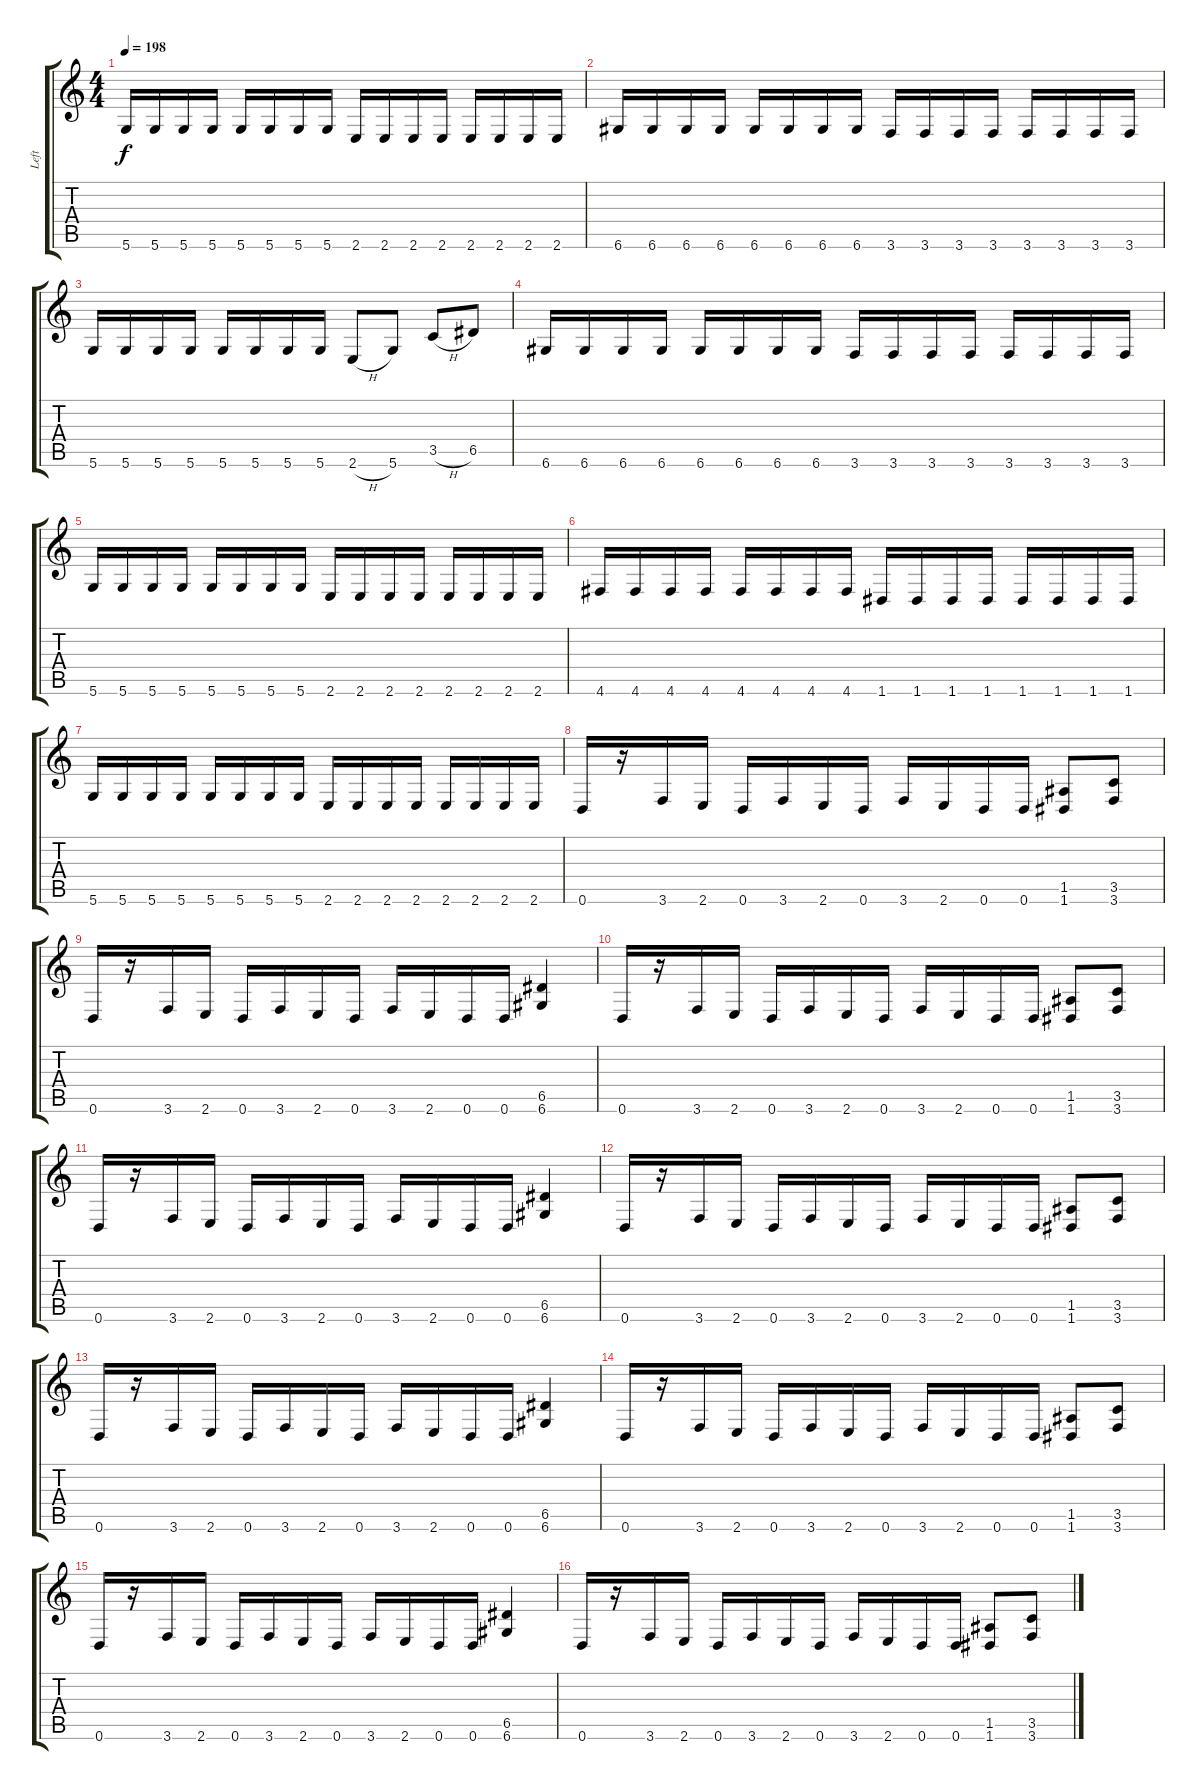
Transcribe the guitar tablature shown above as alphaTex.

\track ("Left" "Left") {instrument distortionguitar}
\staff {score tabs}
\tuning (E4 B3 G3 D3 A2 D2) {hide}
\ts (4 4)
\tempo 198
\clef g2
\ks c
5.6.16{dy f} 5.6.16 5.6.16 5.6.16 5.6.16 5.6.16 5.6.16 5.6.16 2.6.16 2.6.16 2.6.16 2.6.16 2.6.16 2.6.16 2.6.16 2.6.16 |
6.6.16 6.6.16 6.6.16 6.6.16 6.6.16 6.6.16 6.6.16 6.6.16 3.6.16 3.6.16 3.6.16 3.6.16 3.6.16 3.6.16 3.6.16 3.6.16 |
5.6.16 5.6.16 5.6.16 5.6.16 5.6.16 5.6.16 5.6.16 5.6.16 2.6{h}.8 5.6.8 3.5{h}.8 6.5.8 |
6.6.16 6.6.16 6.6.16 6.6.16 6.6.16 6.6.16 6.6.16 6.6.16 3.6.16 3.6.16 3.6.16 3.6.16 3.6.16 3.6.16 3.6.16 3.6.16 |
5.6.16 5.6.16 5.6.16 5.6.16 5.6.16 5.6.16 5.6.16 5.6.16 2.6.16 2.6.16 2.6.16 2.6.16 2.6.16 2.6.16 2.6.16 2.6.16 |
4.6.16 4.6.16 4.6.16 4.6.16 4.6.16 4.6.16 4.6.16 4.6.16 1.6.16 1.6.16 1.6.16 1.6.16 1.6.16 1.6.16 1.6.16 1.6.16 |
5.6.16 5.6.16 5.6.16 5.6.16 5.6.16 5.6.16 5.6.16 5.6.16 2.6.16 2.6.16 2.6.16 2.6.16 2.6.16 2.6.16 2.6.16 2.6.16 |
0.6.16 r.16 3.6.16 2.6.16 0.6.16 3.6.16 2.6.16 0.6.16 3.6.16 2.6.16 0.6.16 0.6.16 (1.5 1.6).8 (3.5 3.6).8 |
0.6.16 r.16 3.6.16 2.6.16 0.6.16 3.6.16 2.6.16 0.6.16 3.6.16 2.6.16 0.6.16 0.6.16 (6.5 6.6).4 |
0.6.16 r.16 3.6.16 2.6.16 0.6.16 3.6.16 2.6.16 0.6.16 3.6.16 2.6.16 0.6.16 0.6.16 (1.5 1.6).8 (3.5 3.6).8 |
0.6.16 r.16 3.6.16 2.6.16 0.6.16 3.6.16 2.6.16 0.6.16 3.6.16 2.6.16 0.6.16 0.6.16 (6.5 6.6).4 |
0.6.16 r.16 3.6.16 2.6.16 0.6.16 3.6.16 2.6.16 0.6.16 3.6.16 2.6.16 0.6.16 0.6.16 (1.5 1.6).8 (3.5 3.6).8 |
0.6.16 r.16 3.6.16 2.6.16 0.6.16 3.6.16 2.6.16 0.6.16 3.6.16 2.6.16 0.6.16 0.6.16 (6.5 6.6).4 |
0.6.16 r.16 3.6.16 2.6.16 0.6.16 3.6.16 2.6.16 0.6.16 3.6.16 2.6.16 0.6.16 0.6.16 (1.5 1.6).8 (3.5 3.6).8 |
0.6.16 r.16 3.6.16 2.6.16 0.6.16 3.6.16 2.6.16 0.6.16 3.6.16 2.6.16 0.6.16 0.6.16 (6.5 6.6).4 |
0.6.16 r.16 3.6.16 2.6.16 0.6.16 3.6.16 2.6.16 0.6.16 3.6.16 2.6.16 0.6.16 0.6.16 (1.5 1.6).8 (3.5 3.6).8
